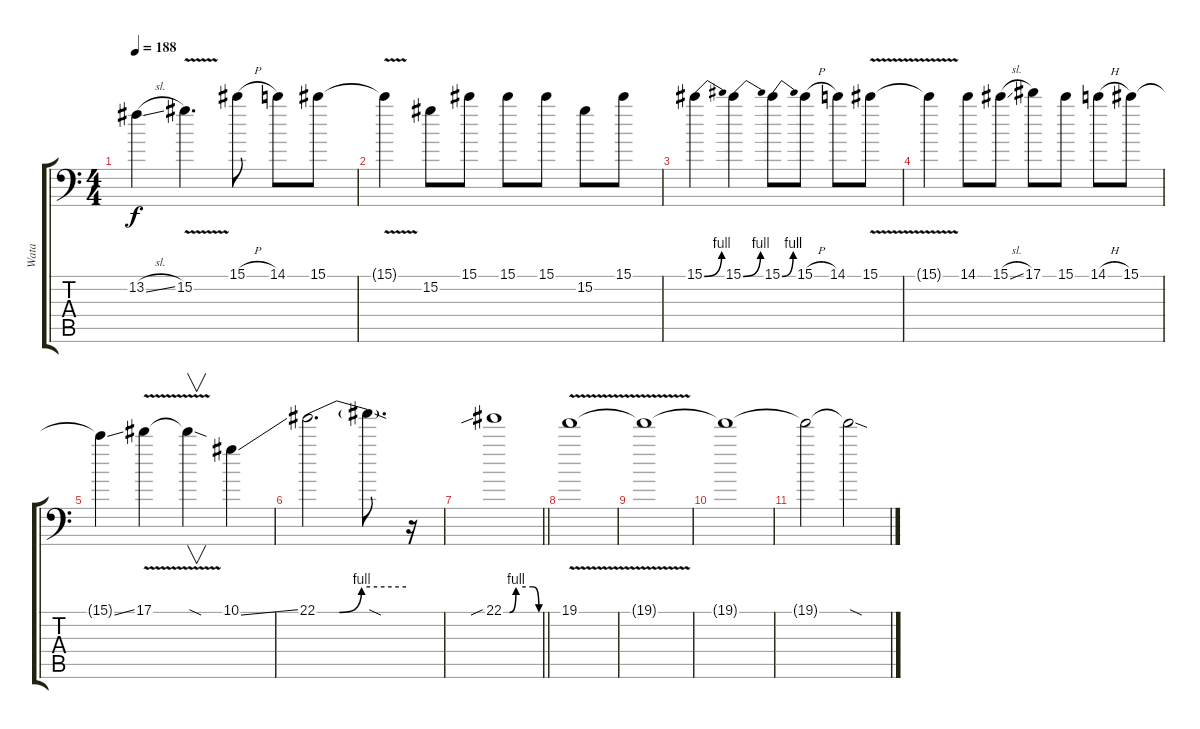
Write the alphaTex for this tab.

\track ("Wata" "Wata") {instrument overdrivenguitar}
\staff {score tabs}
\tuning (Bb3 F3 Db3 Ab2 Eb2 Bb1) {hide}
\ts (4 4)
\tempo 188
\clef f4
\ks c
13.2{sl t}.4{dy f} 15.2{v}.4{d} 15.1{h}.8 14.1.8 15.1.8 |
15.1{v t}.4 15.2.8 15.1.8 15.1.8 15.1.8 15.2.8 15.1.8 |
15.1{be (bend 0 0 60 4)}.4 15.1{be (bend 0 0 60 4)}.4 15.1{be (bend 0 0 60 4)}.8 15.1{h}.8 14.1.8 15.1{v}.8 |
15.1{t}.4 14.1.8 15.1{sl}.8 17.1.8 15.1.8 14.1{h}.8 15.1.8 |
15.1{ss t}.4 17.1{v}.4 17.1{sod t}.4{v} 10.1{ss}.4 |
22.1{be (custom 0 0 15 0 30 4 60 4)}.2{d} 22.1{sod t}.8{d} r.16 |
\barLineRight lightlight
22.1{be (custom 0 0 10 0 21 4 50 4 60 0) sib}.1 |
\section ("" "")
19.1{v}.1 |
19.1{t}.1 |
19.1{t}.1 |
19.1{t}.2 19.1{sod t}.2
